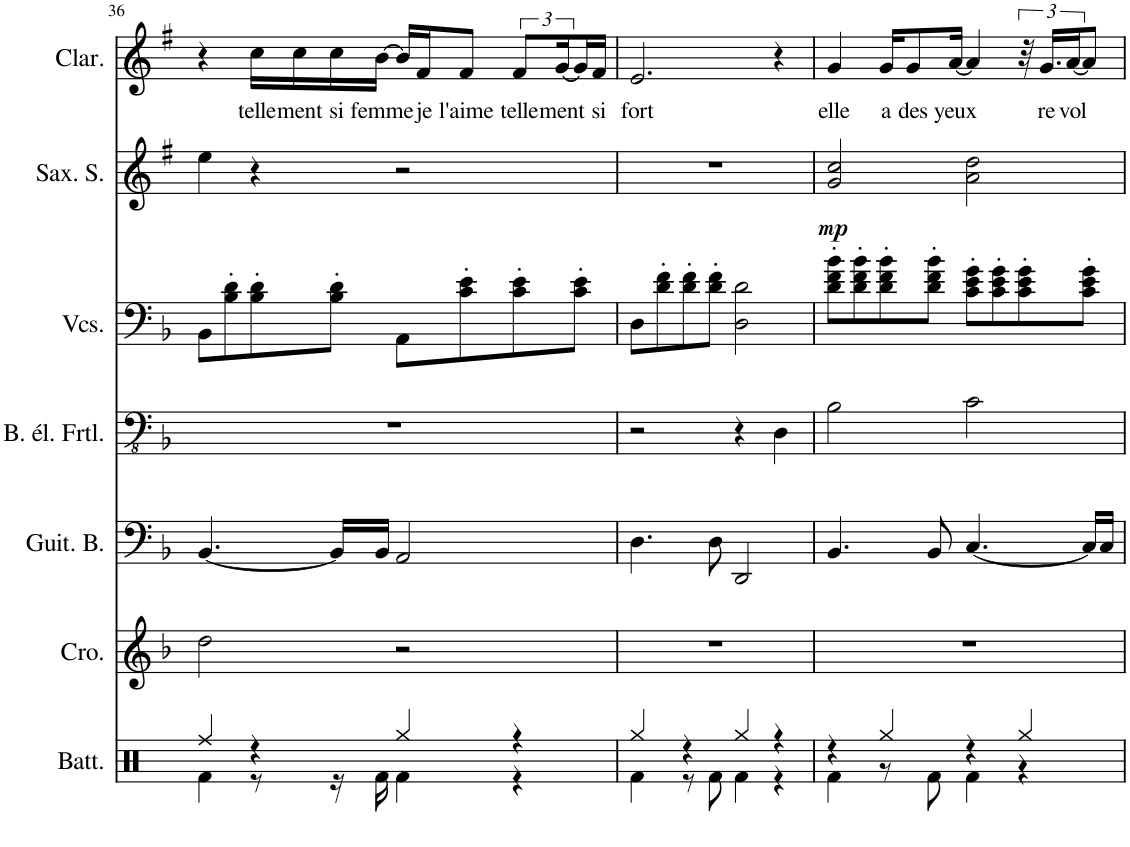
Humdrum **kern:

**kern	**kern	**kern	**kern	**kern	**kern	**dynam	**kern	**text
*part7	*part6	*part5	*part4	*part3	*part2	*part2	*part1	*part1
*staff7	*staff6	*staff5	*staff4	*staff3	*staff2	*staff2	*staff1	*staff1
*I"Batterie	*I"Crotales	*I"Guitare Basse	*I"Basse électrique fretless	*I"Violoncelles	*I"Saxophone Soprano	*	*I"Clarinette	*
*I'Batt.	*I'Cro.	*I'Guit. B.	*I'B. él. Frtl.	*I'Vcs.	*I'Sax. S.	*	*I'Clar.	*
!!LO:PB:g=z
*clefX	*clefG2	*clefF4	*clefFv4	*clefF4	*clefG2	*	*clefG2	*
*	*Trd-14c-24	*Trd7c12	*	*	*Trd1c2	*	*Trd1c2	*
*k[]	*k[b-]	*k[b-]	*k[b-]	*k[b-]	*k[f#]	*	*k[f#]	*
*M4/4	*M4/4	*M4/4	*M4/4	*M4/4	*M4/4	*	*M4/4	*
=36	=36	=36	=36	=36	=36	=36	=36	=36
*^	*	*	*	*	*	*	*	*
4Rff/	4Rf\	2dd\	[4.BB-/	1r	8BB-\L	4ee\	.	4r	.
.	.	.	.	.	8B-\' 8d\'	.	.	.	.
!	!	!	!	!	!	!	!	!	!LO:LY:b
4r	8r	.	.	.	8B-\' 8d\'	4r	.	16cc\LL	telle
!	!	!	!	!	!	!	!	!	!LO:LY:b
.	.	.	.	.	.	.	.	16cc\	ment
!	!	!	!	!	!	!	!	!	!LO:LY:b
.	16r	.	16BB-/LL]	.	8B-\' 8d\'J	.	.	16cc\	si
!	!	!	!	!	!	!	!	!	!LO:LY:b
.	16Rf\	.	16BB-/JJ	.	.	.	.	[16b\JJ	femme
4Rgg/	4Rf\	2r	2AA/	.	8AA\L	2r	.	16b/LL]	.
!	!	!	!	!	!	!	!	!	!LO:LY:b
.	.	.	.	.	.	.	.	16f#/J	je
!	!	!	!	!	!	!	!	!	!LO:LY:b
.	.	.	.	.	8c\' 8e\'	.	.	8f#/J	l'aime
!	!	!	!	!	!	!	!	!	!LO:LY:b
4r	4r	.	.	.	8c\' 8e\'	.	.	12f#/L	telle
!	!	!	!	!	!	!	!	!	!LO:LY:b
.	.	.	.	.	.	.	.	[24g/L	ment
.	.	.	.	.	8c\' 8e\'J	.	.	16g/]	.
!	!	!	!	!	!	!	!	!	!LO:LY:b
.	.	.	.	.	.	.	.	16f#/JJ	si
=37	=37	=37	=37	=37	=37	=37	=37	=37	=37
!	!	!	!	!	!	!	!	!	!LO:LY:b
4Rgg/	4Rf\	1r	4.D\	2r	8D\L	1r	.	2.e/	fort
.	.	.	.	.	8d\' 8f\'	.	.	.	.
4r	8r	.	.	.	8d\' 8f\'	.	.	.	.
.	8Rf\	.	8D\	.	8d\' 8f\'J	.	.	.	.
4Rgg/	4Rf\	.	2DD/	4r	2D\ 2d\	.	.	.	.
4r	4r	.	.	4DD\	.	.	.	4r	.
=38	=38	=38	=38	=38	=38	=38	=38	=38	=38
!	!	!	!	!	!	!	!LO:DY:b	!	!LO:LY:b
4r	4Rf\	1r	4.BB-/	2BB-\	8d\' 8f\' 8b-\'L	2g/ 2cc/	mp	4g/	elle
.	.	.	.	.	8d\' 8f\' 8b-\'	.	.	.	.
!	!	!	!	!	!	!	!	!	!LO:LY:b
4Rgg/	8r	.	.	.	8d\' 8f\' 8b-\'	.	.	16g/KL	a
!	!	!	!	!	!	!	!	!	!LO:LY:b
.	.	.	.	.	.	.	.	8g/	des
.	8Rf\	.	8BB-/	.	8d\' 8f\' 8b-\'J	.	.	.	.
!	!	!	!	!	!	!	!	!	!LO:LY:b
.	.	.	.	.	.	.	.	[16a/Jk	yeux
4r	4Rf\	.	[4.C/	2C\	8c\' 8e\' 8g\'L	2a\ 2dd\	.	4a/]	.
.	.	.	.	.	8c\' 8e\' 8g\'	.	.	.	.
4Rgg/	4r	.	.	.	8c\' 8e\' 8g\'	.	.	48r	.
!	!	!	!	!	!	!	!	!	!LO:LY:b
.	.	.	.	.	.	.	.	24.g/LL	re
!	!	!	!	!	!	!	!	!	!LO:LY:b
.	.	.	.	.	.	.	.	[24a/J	vol
.	.	.	16C/LL]	.	8c\' 8e\' 8g\'J	.	.	8a/J]	.
.	.	.	16C/JJ	.	.	.	.	.	.
*v	*v	*	*	*	*	*	*	*	*
=	=	=	=	=	=	=	=	=
*-	*-	*-	*-	*-	*-	*-	*-	*-
